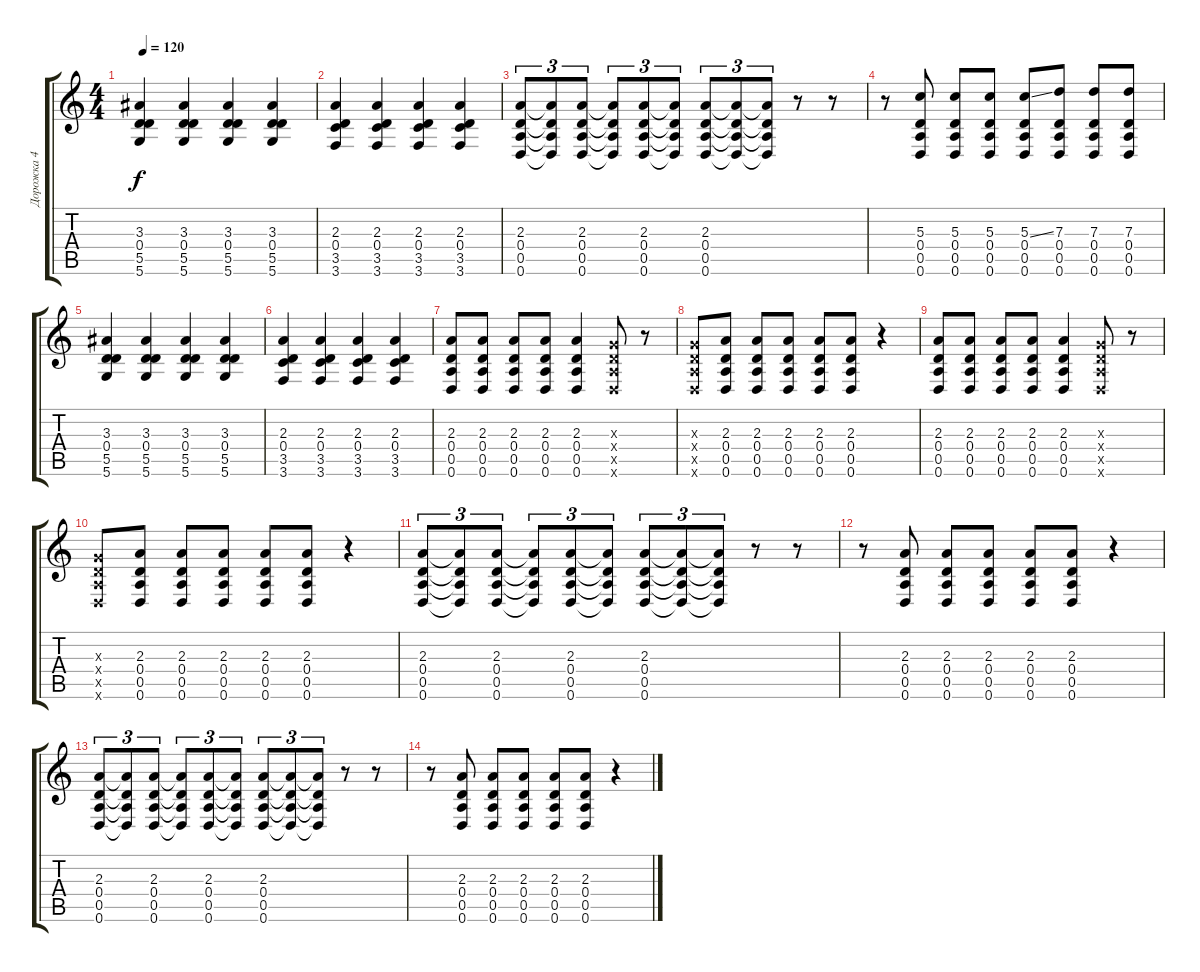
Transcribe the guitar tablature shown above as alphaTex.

\track ("Дорожка 4" "Дорожка 4") {instrument distortionguitar}
\staff {score tabs}
\tuning (E4 B3 G3 D3 A2 D2) {hide}
\ts (4 4)
\tempo 120
\clef g2
\ks c
(3.3 0.4 5.5 5.6).4{dy f} (3.3 0.4 5.5 5.6).4 (3.3 0.4 5.5 5.6).4 (3.3 0.4 5.5 5.6).4 |
(2.3 0.4 3.5 3.6).4 (2.3 0.4 3.5 3.6).4 (2.3 0.4 3.5 3.6).4 (2.3 0.4 3.5 3.6).4 |
(2.3 0.4 0.5 0.6).8{tu (3 2)} (2.3{t} 0.4{t} 0.5{t} 0.6{t}).8{tu (3 2)} (2.3 0.4 0.5 0.6).8{tu (3 2)} (2.3{t} 0.4{t} 0.5{t} 0.6{t}).8{tu (3 2)} (2.3 0.4 0.5 0.6).8{tu (3 2)} (2.3{t} 0.4{t} 0.5{t} 0.6{t}).8{tu (3 2)} (2.3 0.4 0.5 0.6).8{tu (3 2)} (2.3{t} 0.4{t} 0.5{t} 0.6{t}).8{tu (3 2)} (2.3{t} 0.4{t} 0.5{t} 0.6{t}).8{tu (3 2)} r.8 r.8 |
r.8 (5.3 0.4 0.5 0.6).8 (5.3 0.4 0.5 0.6).8 (5.3 0.4 0.5 0.6).8 (5.3{ss} 0.4 0.5 0.6).8 (7.3 0.4 0.5 0.6).8 (7.3 0.4 0.5 0.6).8 (7.3 0.4 0.5 0.6).8 |
(3.3 0.4 5.5 5.6).4 (3.3 0.4 5.5 5.6).4 (3.3 0.4 5.5 5.6).4 (3.3 0.4 5.5 5.6).4 |
(2.3 0.4 3.5 3.6).4 (2.3 0.4 3.5 3.6).4 (2.3 0.4 3.5 3.6).4 (2.3 0.4 3.5 3.6).4 |
(2.3 0.4 0.5 0.6).8 (2.3 0.4 0.5 0.6).8 (2.3 0.4 0.5 0.6).8 (2.3 0.4 0.5 0.6).8 (2.3 0.4 0.5 0.6).4 (0.3{x} 0.4{x} 0.5{x} 0.6{x}).8 r.8 |
(0.3{x} 0.4{x} 0.5{x} 0.6{x}).8 (2.3 0.4 0.5 0.6).8 (2.3 0.4 0.5 0.6).8 (2.3 0.4 0.5 0.6).8 (2.3 0.4 0.5 0.6).8 (2.3 0.4 0.5 0.6).8 r.4 |
(2.3 0.4 0.5 0.6).8 (2.3 0.4 0.5 0.6).8 (2.3 0.4 0.5 0.6).8 (2.3 0.4 0.5 0.6).8 (2.3 0.4 0.5 0.6).4 (0.3{x} 0.4{x} 0.5{x} 0.6{x}).8 r.8 |
(0.3{x} 0.4{x} 0.5{x} 0.6{x}).8 (2.3 0.4 0.5 0.6).8 (2.3 0.4 0.5 0.6).8 (2.3 0.4 0.5 0.6).8 (2.3 0.4 0.5 0.6).8 (2.3 0.4 0.5 0.6).8 r.4 |
(2.3 0.4 0.5 0.6).8{tu (3 2)} (2.3{t} 0.4{t} 0.5{t} 0.6{t}).8{tu (3 2)} (2.3 0.4 0.5 0.6).8{tu (3 2)} (2.3{t} 0.4{t} 0.5{t} 0.6{t}).8{tu (3 2)} (2.3 0.4 0.5 0.6).8{tu (3 2)} (2.3{t} 0.4{t} 0.5{t} 0.6{t}).8{tu (3 2)} (2.3 0.4 0.5 0.6).8{tu (3 2)} (2.3{t} 0.4{t} 0.5{t} 0.6{t}).8{tu (3 2)} (2.3{t} 0.4{t} 0.5{t} 0.6{t}).8{tu (3 2)} r.8 r.8 |
r.8 (2.3 0.4 0.5 0.6).8 (2.3 0.4 0.5 0.6).8 (2.3 0.4 0.5 0.6).8 (2.3 0.4 0.5 0.6).8 (2.3 0.4 0.5 0.6).8 r.4 |
(2.3 0.4 0.5 0.6).8{tu (3 2)} (2.3{t} 0.4{t} 0.5{t} 0.6{t}).8{tu (3 2)} (2.3 0.4 0.5 0.6).8{tu (3 2)} (2.3{t} 0.4{t} 0.5{t} 0.6{t}).8{tu (3 2)} (2.3 0.4 0.5 0.6).8{tu (3 2)} (2.3{t} 0.4{t} 0.5{t} 0.6{t}).8{tu (3 2)} (2.3 0.4 0.5 0.6).8{tu (3 2)} (2.3{t} 0.4{t} 0.5{t} 0.6{t}).8{tu (3 2)} (2.3{t} 0.4{t} 0.5{t} 0.6{t}).8{tu (3 2)} r.8 r.8 |
r.8 (2.3 0.4 0.5 0.6).8 (2.3 0.4 0.5 0.6).8 (2.3 0.4 0.5 0.6).8 (2.3 0.4 0.5 0.6).8 (2.3 0.4 0.5 0.6).8 r.4
